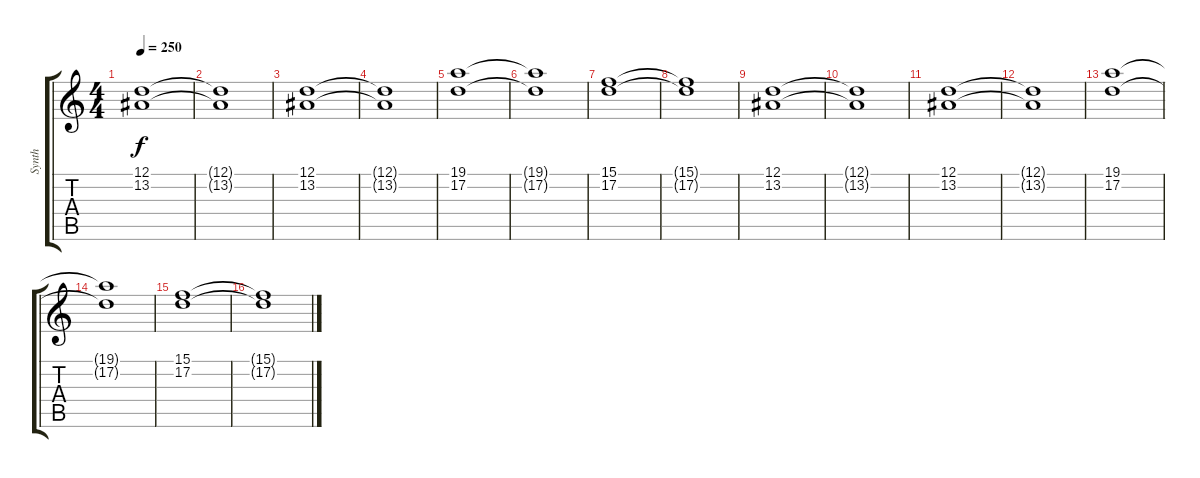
\track ("Synth" "Synth") {instrument stringensemble1}
\staff {score tabs}
\tuning (D4 A3 F3 C3 G2 D2) {hide}
\ts (4 4)
\tempo 250
\clef g2
\ks c
(12.1 13.2).1{dy f} |
(12.1{t} 13.2{t}).1 |
(12.1 13.2).1 |
(12.1{t} 13.2{t}).1 |
(19.1 17.2).1 |
(19.1{t} 17.2{t}).1 |
(15.1 17.2).1 |
(15.1{t} 17.2{t}).1 |
(12.1 13.2).1 |
(12.1{t} 13.2{t}).1 |
(12.1 13.2).1 |
(12.1{t} 13.2{t}).1 |
(19.1 17.2).1 |
(19.1{t} 17.2{t}).1 |
(15.1 17.2).1 |
(15.1{t} 17.2{t}).1
